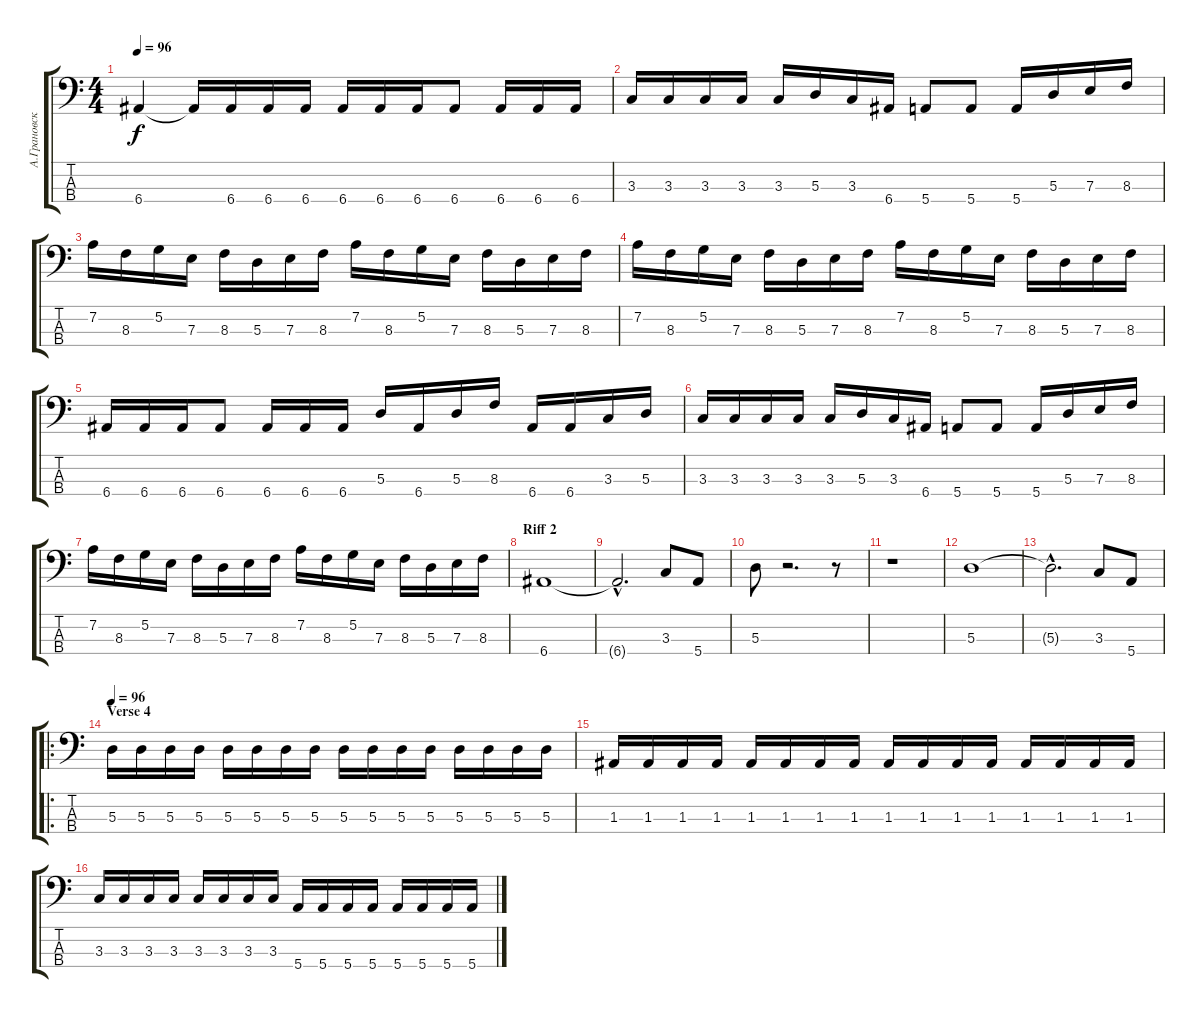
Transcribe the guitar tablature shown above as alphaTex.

\track ("А.Грановский" "А.Грановск") {instrument electricbasspick}
\staff {score tabs}
\tuning (G2 D2 A1 E1) {hide}
\ts (4 4)
\tempo 96
\clef f4
\ks c
6.4.4{dy f} 6.4{t}.16 6.4.16 6.4.16 6.4.16 6.4.16 6.4.16 6.4.16 6.4.8 6.4.16 6.4.16 6.4.16 |
3.3.16 3.3.16 3.3.16 3.3.16 3.3.16 5.3.16 3.3.16 6.4.16 5.4.8 5.4.8 5.4.16 5.3.16 7.3.16 8.3.16 |
7.2.16 8.3.16 5.2.16 7.3.16 8.3.16 5.3.16 7.3.16 8.3.16 7.2.16 8.3.16 5.2.16 7.3.16 8.3.16 5.3.16 7.3.16 8.3.16 |
7.2.16 8.3.16 5.2.16 7.3.16 8.3.16 5.3.16 7.3.16 8.3.16 7.2.16 8.3.16 5.2.16 7.3.16 8.3.16 5.3.16 7.3.16 8.3.16 |
6.4.16 6.4.16 6.4.16 6.4.8 6.4.16 6.4.16 6.4.16 5.3.16 6.4.16 5.3.16 8.3.16 6.4.16 6.4.16 3.3.16 5.3.16 |
3.3.16 3.3.16 3.3.16 3.3.16 3.3.16 5.3.16 3.3.16 6.4.16 5.4.8 5.4.8 5.4.16 5.3.16 7.3.16 8.3.16 |
7.2.16 8.3.16 5.2.16 7.3.16 8.3.16 5.3.16 7.3.16 8.3.16 7.2.16 8.3.16 5.2.16 7.3.16 8.3.16 5.3.16 7.3.16 8.3.16 |
\section ("" "Riff 2")
6.4.1 |
6.4{hac t}.2{d} 3.3.8 5.4.8 |
5.3.8 r.2{d} r.8 |
r.1 |
5.3.1 |
5.3{hac t}.2{d} 3.3.8 5.4.8 |
\ro
\section ("" "Verse 4")
\tempo 96
5.3.16 5.3.16 5.3.16 5.3.16 5.3.16 5.3.16 5.3.16 5.3.16 5.3.16 5.3.16 5.3.16 5.3.16 5.3.16 5.3.16 5.3.16 5.3.16 |
1.3.16 1.3.16 1.3.16 1.3.16 1.3.16 1.3.16 1.3.16 1.3.16 1.3.16 1.3.16 1.3.16 1.3.16 1.3.16 1.3.16 1.3.16 1.3.16 |
3.3.16 3.3.16 3.3.16 3.3.16 3.3.16 3.3.16 3.3.16 3.3.16 5.4.16 5.4.16 5.4.16 5.4.16 5.4.16 5.4.16 5.4.16 5.4.16
